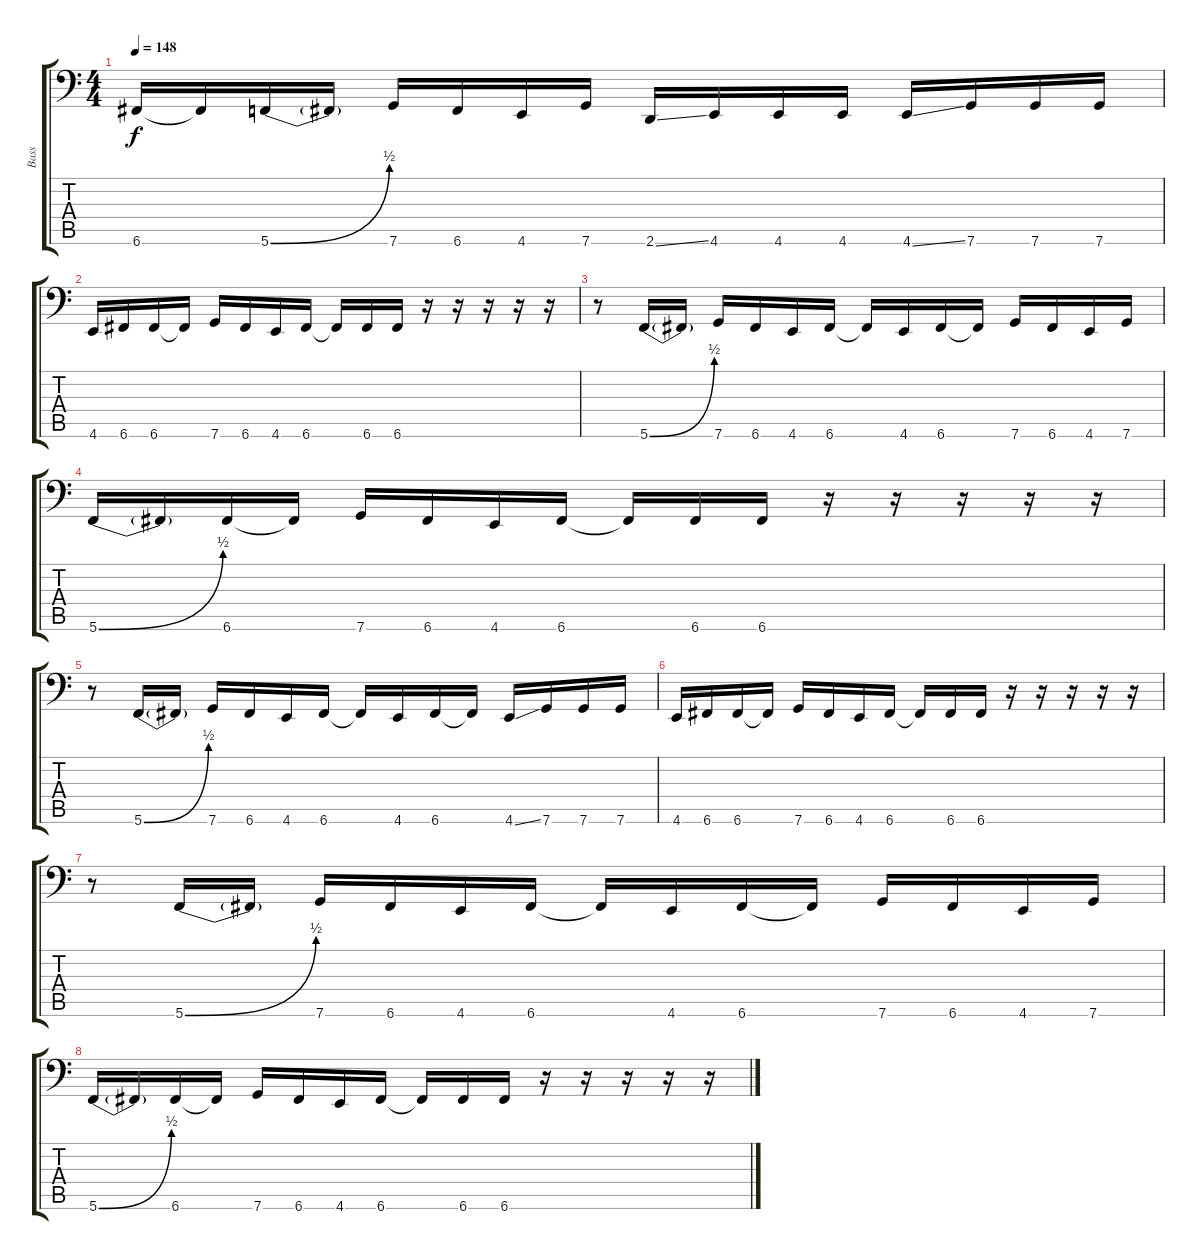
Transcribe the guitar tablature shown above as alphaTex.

\track ("Bass" "Bass") {instrument electricbassfinger}
\staff {score tabs}
\tuning (D3 A2 F2 C2 G1 C1) {hide}
\ts (4 4)
\tempo 148
\clef f4
\ks c
6.6{t}.16{dy f} 6.6{t}.16 5.6{be (bend 0 0 60 2)}.16 5.6{t}.16 7.6.16 6.6.16 4.6.16 7.6.16 2.6{ss}.16 4.6.16 4.6.16 4.6.16 4.6{ss}.16 7.6.16 7.6.16 7.6.16 |
4.6.16 6.6.16 6.6.16 6.6{t}.16 7.6.16 6.6.16 4.6.16 6.6.16 6.6{t}.16 6.6.16 6.6.16 r.16 r.16 r.16 r.16 r.16 |
r.8 5.6{be (bend 0 0 60 2)}.16 5.6{t}.16 7.6.16 6.6.16 4.6.16 6.6.16 6.6{t}.16 4.6.16 6.6.16 6.6{t}.16 7.6.16 6.6.16 4.6.16 7.6.16 |
5.6{be (bend 0 0 60 2)}.16 5.6{t}.16 6.6.16 6.6{t}.16 7.6.16 6.6.16 4.6.16 6.6.16 6.6{t}.16 6.6.16 6.6.16 r.16 r.16 r.16 r.16 r.16 |
r.8 5.6{be (bend 0 0 60 2)}.16 5.6{t}.16 7.6.16 6.6.16 4.6.16 6.6.16 6.6{t}.16 4.6.16 6.6.16 6.6{t}.16 4.6{ss}.16 7.6.16 7.6.16 7.6.16 |
4.6.16 6.6.16 6.6.16 6.6{t}.16 7.6.16 6.6.16 4.6.16 6.6.16 6.6{t}.16 6.6.16 6.6.16 r.16 r.16 r.16 r.16 r.16 |
r.8 5.6{be (bend 0 0 60 2)}.16 5.6{t}.16 7.6.16 6.6.16 4.6.16 6.6.16 6.6{t}.16 4.6.16 6.6.16 6.6{t}.16 7.6.16 6.6.16 4.6.16 7.6.16 |
5.6{be (bend 0 0 60 2)}.16 5.6{t}.16 6.6.16 6.6{t}.16 7.6.16 6.6.16 4.6.16 6.6.16 6.6{t}.16 6.6.16 6.6.16 r.16 r.16 r.16 r.16 r.16
